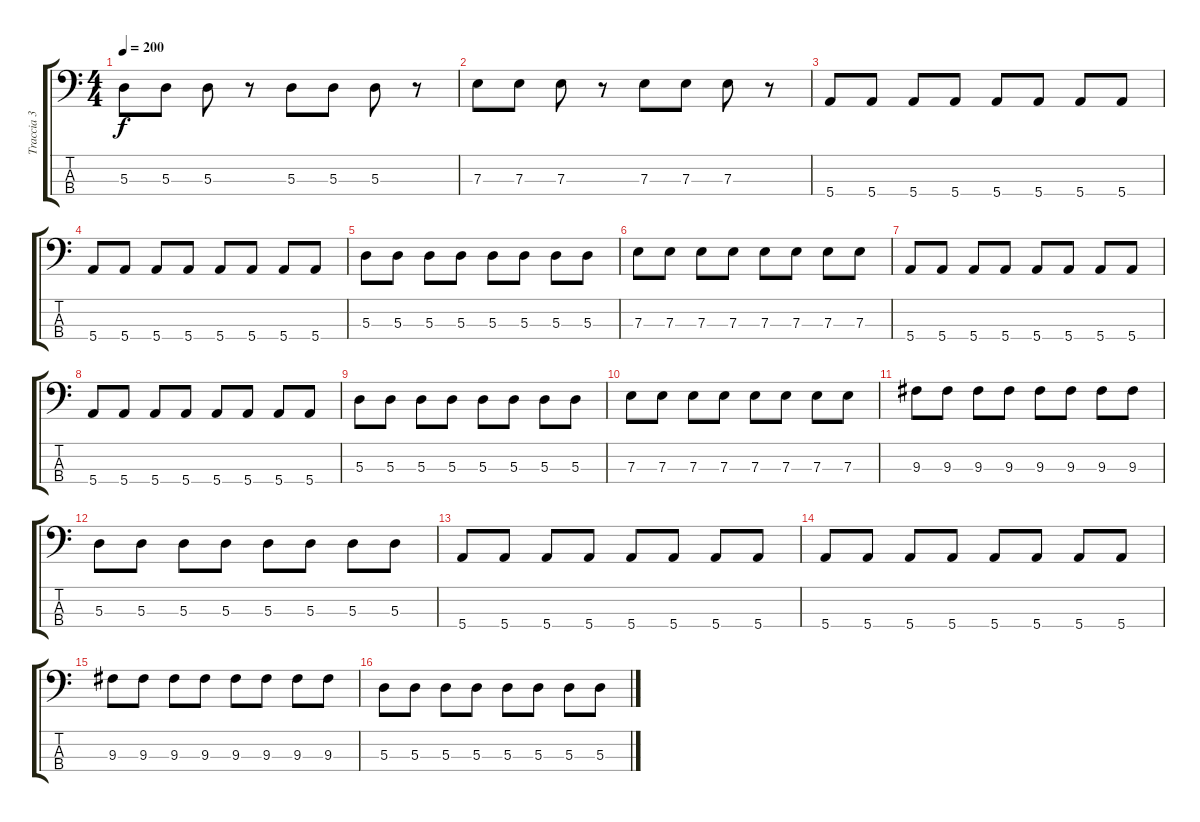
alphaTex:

\track ("Traccia 3" "Traccia 3") {instrument electricbasspick}
\staff {score tabs}
\tuning (G2 D2 A1 E1) {hide}
\ts (4 4)
\tempo 200
\clef f4
\ks c
5.3.8{dy f} 5.3.8 5.3.8 r.8 5.3.8 5.3.8 5.3.8 r.8 |
7.3.8 7.3.8 7.3.8 r.8 7.3.8 7.3.8 7.3.8 r.8 |
5.4.8 5.4.8 5.4.8 5.4.8 5.4.8 5.4.8 5.4.8 5.4.8 |
5.4.8 5.4.8 5.4.8 5.4.8 5.4.8 5.4.8 5.4.8 5.4.8 |
5.3.8 5.3.8 5.3.8 5.3.8 5.3.8 5.3.8 5.3.8 5.3.8 |
7.3.8 7.3.8 7.3.8 7.3.8 7.3.8 7.3.8 7.3.8 7.3.8 |
5.4.8 5.4.8 5.4.8 5.4.8 5.4.8 5.4.8 5.4.8 5.4.8 |
5.4.8 5.4.8 5.4.8 5.4.8 5.4.8 5.4.8 5.4.8 5.4.8 |
5.3.8 5.3.8 5.3.8 5.3.8 5.3.8 5.3.8 5.3.8 5.3.8 |
7.3.8 7.3.8 7.3.8 7.3.8 7.3.8 7.3.8 7.3.8 7.3.8 |
9.3.8 9.3.8 9.3.8 9.3.8 9.3.8 9.3.8 9.3.8 9.3.8 |
5.3.8 5.3.8 5.3.8 5.3.8 5.3.8 5.3.8 5.3.8 5.3.8 |
5.4.8 5.4.8 5.4.8 5.4.8 5.4.8 5.4.8 5.4.8 5.4.8 |
5.4.8 5.4.8 5.4.8 5.4.8 5.4.8 5.4.8 5.4.8 5.4.8 |
9.3.8 9.3.8 9.3.8 9.3.8 9.3.8 9.3.8 9.3.8 9.3.8 |
5.3.8 5.3.8 5.3.8 5.3.8 5.3.8 5.3.8 5.3.8 5.3.8
